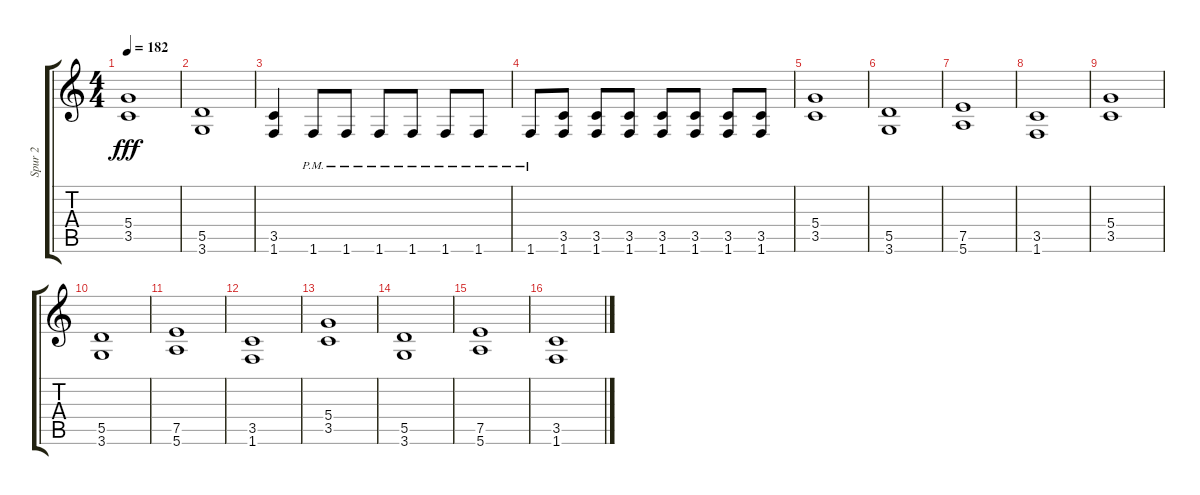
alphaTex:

\track ("Spur 2" "Spur 2") {instrument distortionguitar}
\staff {score tabs}
\tuning (E4 B3 G3 D3 A2 E2) {hide}
\ts (4 4)
\tempo 182
\clef g2
\ks c
(5.4 3.5).1{dy fff} |
(5.5 3.6).1 |
(3.5 1.6).4 1.6{pm}.8 1.6{pm}.8 1.6{pm}.8 1.6{pm}.8 1.6{pm}.8 1.6{pm}.8 |
1.6{pm}.8 (3.5 1.6).8 (3.5 1.6).8 (3.5 1.6).8 (3.5 1.6).8 (3.5 1.6).8 (3.5 1.6).8 (3.5 1.6).8 |
(5.4 3.5).1 |
(5.5 3.6).1 |
(7.5 5.6).1 |
(3.5 1.6).1 |
(5.4 3.5).1 |
(5.5 3.6).1 |
(7.5 5.6).1 |
(3.5 1.6).1 |
(5.4 3.5).1 |
(5.5 3.6).1 |
(7.5 5.6).1 |
(3.5 1.6).1
